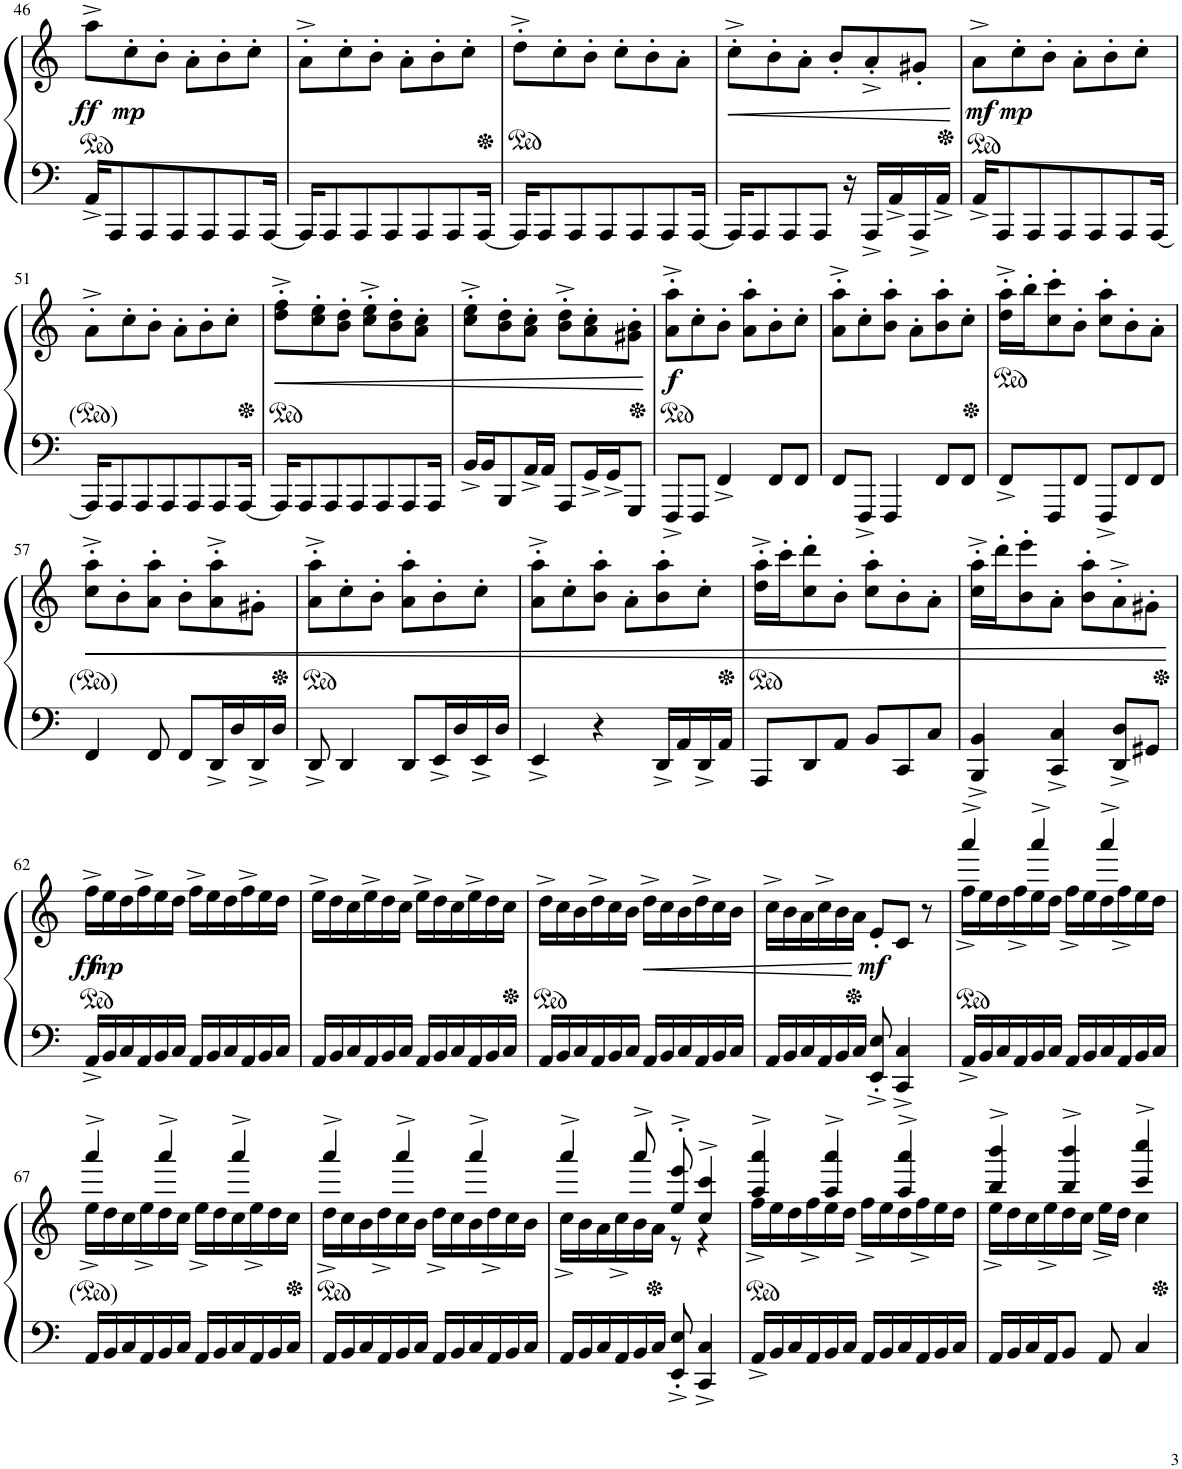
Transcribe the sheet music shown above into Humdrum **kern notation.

**kern	**kern	**dynam
*part1	*part1	*part1
*staff2	*staff1	*staff1/2
*I"Piano	*	*
*I'Pno.	*	*
!!LO:PB:g=z
*clefF4	*clefG2	*
*k[]	*k[]	*
*M6/8	*M6/8	*
*	*ped	*
=46	=46	=46
!	!	!LO:DY:b
16AA^/KL	8aa^\L	ff
8AAA/	.	.
!	!	!LO:DY:b
.	8cc'\	mp
8AAA/	.	.
.	8b'\J	.
8AAA/	.	.
.	8a'\L	.
8AAA/	.	.
.	8b'\	.
8AAA/	.	.
.	8cc'\J	.
[16AAA/Jk	.	.
=47	=47	=47
16AAA/KL]	8a'^\L	.
8AAA/	.	.
.	8cc'\	.
8AAA/	.	.
.	8b'\J	.
8AAA/	.	.
.	8a'\L	.
8AAA/	.	.
.	8b'\	.
8AAA/	.	.
.	8cc'\J	.
[16AAA/Jk	.	.
=48	=48	=48
*	*Xped	*
*	*ped	*
16AAA/KL]	8dd'^\L	.
8AAA/	.	.
.	8cc'\	.
8AAA/	.	.
.	8b'\J	.
8AAA/	.	.
.	8cc'\L	.
8AAA/	.	.
.	8b'\	.
8AAA/	.	.
.	8a'\J	.
[16AAA/Jk	.	.
=49	=49	=49
!	!	!LO:HP:b
16AAA/KL]	8cc'^\L	<
8AAA/	.	.
.	8b'\	.
8AAA/	.	.
.	8a'\J	.
8AAA/J	.	.
.	8b'/L	.
16r	.	.
16AAA^/LL	8a'^/	.
16AA^/	.	.
16AAA^/	8g#X'/J	.
16AA^/JJ	.	.
.	.	[
=50	=50	=50
*	*Xped	*
*	*ped	*
!	!	!LO:DY:b
16AA^/KL	8a^\L	mf
8AAA/	.	.
!	!	!LO:DY:b
.	8cc'\	mp
8AAA/	.	.
.	8b'\J	.
8AAA/	.	.
.	8a'\L	.
8AAA/	.	.
.	8b'\	.
8AAA/	.	.
.	8cc'\J	.
[16AAA/Jk	.	.
!!LO:LB:g=z
=51	=51	=51
16AAA/KL]	8a'^\L	.
8AAA/	.	.
.	8cc'\	.
8AAA/	.	.
.	8b'\J	.
8AAA/	.	.
.	8a'\L	.
8AAA/	.	.
.	8b'\	.
8AAA/	.	.
.	8cc'\J	.
[16AAA/Jk	.	.
=52	=52	=52
*	*Xped	*
*	*ped	*
16AAA/KL]	8dd\'^ 8ff\'^L	.
8AAA/	.	.
!	!	!LO:HP:b
.	8cc\' 8ee\'	<
8AAA/	.	.
.	8b\' 8dd\'J	.
8AAA/	.	.
.	8cc\'^ 8ee\'^L	.
8AAA/	.	.
.	8b\' 8dd\'	.
8AAA/	.	.
.	8a\' 8cc\'J	.
16AAA/Jk	.	.
=53	=53	=53
16BB^/LL	8cc\'^ 8ee\'^L	.
16BB/J	.	.
8BBB/	8b\' 8dd\'	.
16AA^/L	8a\' 8cc\'J	.
16AA/JJ	.	.
8AAA/L	8b\'^ 8dd\'^L	.
16GG^/L	8a\' 8cc\'	.
16GG^/J	.	.
8GGG/J	8g#X\' 8b\'J	.
.	.	[
=54	=54	=54
*	*Xped	*
*	*ped	*
!	!	!LO:DY:b
8FFF^/L	8a\'^ 8aa\'^L	f
8FFF/J	8cc'\	.
4FF^/	8b'\J	.
.	8a\' 8aa\'L	.
8FF/L	8b'\	.
8FF/J	8cc'\J	.
=55	=55	=55
8FF/L	8a\'^ 8aa\'^L	.
8FFF^/J	8cc'\	.
4FFF/	8b\' 8aa\'J	.
.	8a'\L	.
8FF/L	8b\' 8aa\'	.
8FF/J	8cc'\J	.
=56	=56	=56
*	*Xped	*
*	*ped	*
8FF^/L	16dd\'^ 16aa\'^LL	.
.	16bb'\J	.
8FFF/	8cc\' 8ccc\'	.
8FF/J	8b'\J	.
8FFF^/L	8cc\' 8aa\'L	.
8FF/	8b'\	.
8FF/J	8a'\J	.
!!LO:LB:g=z
=57	=57	=57
!	!	!LO:HP:b
4FF/	8cc\'^ 8aa\'^L	<
.	8b'\	.
8FF/	8a\' 8aa\'J	.
8FF/L	8b'\L	.
16DD^/L	8a\'^ 8aa\'^	.
16D/	.	.
16DD^/	8g#X'\J	.
16D/JJ	.	.
=58	=58	=58
*	*Xped	*
*	*ped	*
8DD^/	8a\'^ 8aa\'^L	.
4DD/	8cc'\	.
.	8b'\J	.
8DD/L	8a\' 8aa\'L	.
16EE^/L	8b'\	.
16D/	.	.
16EE^/	8cc'\J	.
16D/JJ	.	.
=59	=59	=59
4EE^/	8a\'^ 8aa\'^L	.
.	8cc'\	.
4r	8b\' 8aa\'J	.
.	8a'\L	.
16DD^/LL	8b\' 8aa\'	.
16AA/	.	.
16DD^/	8cc'\J	.
16AA/JJ	.	.
=60	=60	=60
*	*Xped	*
*	*ped	*
8AAA/L	16dd\'^ 16aa\'^LL	.
.	16ccc'\J	.
8DD/	8cc\' 8ddd\'	.
8AA/J	8b'\J	.
8BB/L	8cc\' 8aa\'L	.
8CC/	8b'\	.
8C/J	8a'\J	.
=61	=61	=61
4BBB/^ 4BB/^	16cc\'^ 16aa\'^LL	.
.	16ddd'\J	.
.	8b\' 8eee\'	.
4CC/^ 4C/^	8a'\J	.
.	8b\' 8aa\'L	.
8DD/^ 8D/^L	8a'^\	.
8GG#X/J	8g#X'\J	.
.	.	[
!!LO:LB:g=z
=62	=62	=62
*	*Xped	*
*	*ped	*
!	!	!LO:DY:b
16AA^/LL	16ff^\LL	ff
!	!	!LO:DY:b
16BB/	16ee\	mp
16C/	16dd\	.
16AA/	16ff^\	.
16BB/	16ee\	.
16C/JJ	16dd\JJ	.
16AA/LL	16ff^\LL	.
16BB/	16ee\	.
16C/	16dd\	.
16AA/	16ff^\	.
16BB/	16ee\	.
16C/JJ	16dd\JJ	.
=63	=63	=63
16AA/LL	16ee^\LL	.
16BB/	16dd\	.
16C/	16cc\	.
16AA/	16ee^\	.
16BB/	16dd\	.
16C/JJ	16cc\JJ	.
16AA/LL	16ee^\LL	.
16BB/	16dd\	.
16C/	16cc\	.
16AA/	16ee^\	.
16BB/	16dd\	.
16C/JJ	16cc\JJ	.
=64	=64	=64
*	*Xped	*
*	*ped	*
16AA/LL	16dd^\LL	.
16BB/	16cc\	.
16C/	16b\	.
16AA/	16dd^\	.
16BB/	16cc\	.
16C/JJ	16b\JJ	.
!	!	!LO:HP:b
16AA/LL	16dd^\LL	<
16BB/	16cc\	.
16C/	16b\	.
16AA/	16dd^\	.
16BB/	16cc\	.
16C/JJ	16b\JJ	.
=65	=65	=65
16AA/LL	16cc^\LL	.
16BB/	16b\	.
16C/	16a\	.
16AA/	16cc^\	.
16BB/	16b\	.
16C/JJ	16a\JJ	.
*	*Xped	*
!	!	!LO:DY:n=1:b
8EE/'^ 8E/'^	8e'/L	[ mf
4CC/^ 4C/^	8c/J	.
.	8r	.
=66	=66	=66
*	*ped	*
*	*^	*
16AA^/LL	16ff^\LL	4aaa^/	.
16BB/	16ee\	.	.
16C/	16dd\	.	.
16AA/	16ff^\	.	.
16BB/	16ee\	4aaa^/	.
16C/JJ	16dd\JJ	.	.
16AA/LL	16ff^\LL	.	.
16BB/	16ee\	.	.
16C/	16dd\	4aaa^/	.
16AA/	16ff^\	.	.
16BB/	16ee\	.	.
16C/JJ	16dd\JJ	.	.
!!LO:LB:g=z	!!
=67	=67	=67	=67
16AA/LL	16ee^\LL	4aaa^/	.
16BB/	16dd\	.	.
16C/	16cc\	.	.
16AA/	16ee^\	.	.
16BB/	16dd\	4aaa^/	.
16C/JJ	16cc\JJ	.	.
16AA/LL	16ee^\LL	.	.
16BB/	16dd\	.	.
16C/	16cc\	4aaa^/	.
16AA/	16ee^\	.	.
16BB/	16dd\	.	.
16C/JJ	16cc\JJ	.	.
=68	=68	=68	=68
*	*Xped	*	*
*	*ped	*	*
16AA/LL	16dd^\LL	4aaa^/	.
16BB/	16cc\	.	.
16C/	16b\	.	.
16AA/	16dd^\	.	.
16BB/	16cc\	4aaa^/	.
16C/JJ	16b\JJ	.	.
16AA/LL	16dd^\LL	.	.
16BB/	16cc\	.	.
16C/	16b\	4aaa^/	.
16AA/	16dd^\	.	.
16BB/	16cc\	.	.
16C/JJ	16b\JJ	.	.
=69	=69	=69	=69
16AA/LL	16cc^\LL	4aaa^/	.
16BB/	16b\	.	.
16C/	16a\	.	.
16AA/	16cc^\	.	.
16BB/	16b\	8aaa^/	.
16C/JJ	16a\JJ	.	.
*	*Xped	*	*
8EE/'^ 8E/'^	8ee/'^ 8eee/'^	8r	.
4CC/^ 4C/^	4cc/^ 4ccc/^	4r	.
=70	=70	=70	=70
*	*ped	*	*
16AA^/LL	16ff^\LL	4aa/^ 4aaa/^	.
16BB/	16ee\	.	.
16C/	16dd\	.	.
16AA/	16ff^\	.	.
16BB/	16ee\	4aa/^ 4aaa/^	.
16C/JJ	16dd\JJ	.	.
16AA/LL	16ff^\LL	.	.
16BB/	16ee\	.	.
16C/	16dd\	4aa/^ 4aaa/^	.
16AA/	16ff^\	.	.
16BB/	16ee\	.	.
16C/JJ	16dd\JJ	.	.
=71	=71	=71	=71
16AA/LL	16ee^\LL	4bb/^ 4bbb/^	.
16BB/	16dd\	.	.
16C/	16cc\	.	.
16AA/J	16ee^\	.	.
8BB/J	16dd\	4bb/^ 4bbb/^	.
.	16cc\JJ	.	.
8AA/	16ee^\LL	.	.
.	16dd\JJ	.	.
4C/	4cc\	4ccc/^ 4cccc/^	.
*	*Xped	*	*
*	*v	*v	*
=	=	=
*-	*-	*-
